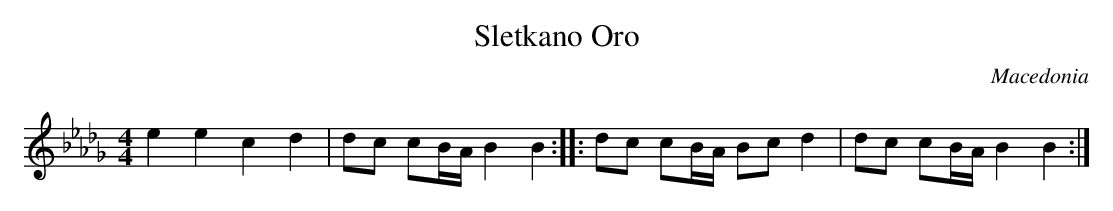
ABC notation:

X:1
T:Sletkano Oro
O:Macedonia
M:4/4
K:Bbm
e2e2 c2d2|dc cB/A/ B2B2 ::\
dc cB/A/ Bcd2|dc cB/A/ B2B2:|
